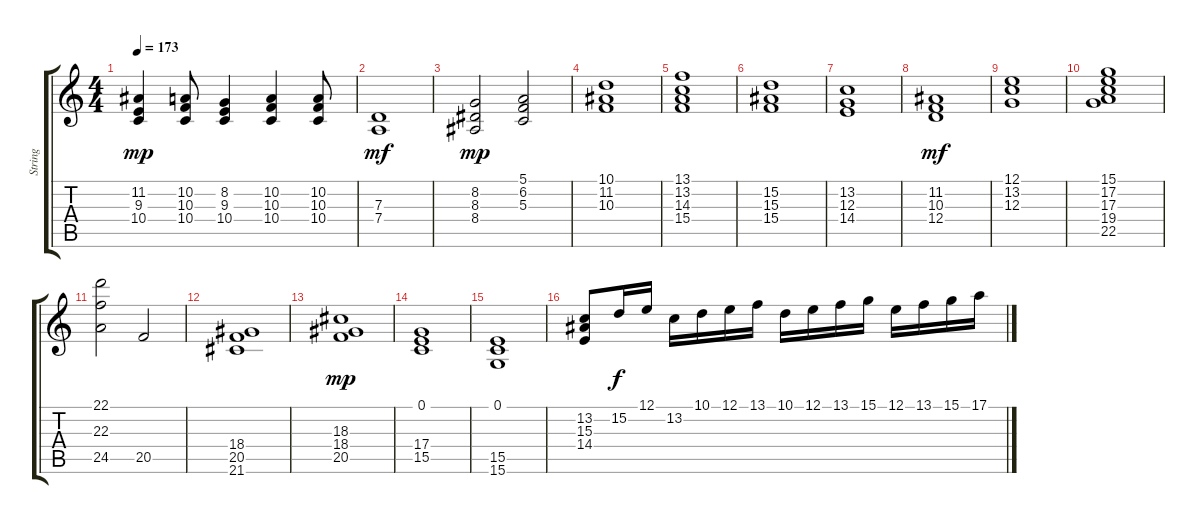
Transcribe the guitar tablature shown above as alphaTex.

\track ("String" "String") {instrument stringensemble1}
\staff {score tabs}
\tuning (E4 B3 G3 D3 A2 E2) {hide}
\ts (4 4)
\tempo 173
\clef g2
\ks c
(11.2 9.3 10.4).4{dy mp} (10.2 10.3 10.4).8 (8.2 9.3 10.4).4 (10.2 10.3 10.4).4 (10.2 10.3 10.4).8 |
(7.3 7.4).1{dy mf} |
(8.2 8.3 8.4).2{dy mp} (5.1 6.2 5.3).2 |
(10.1 11.2 10.3).1 |
(13.1 13.2 14.3 15.4).1 |
(15.2 15.3 15.4).1 |
(13.2 12.3 14.4).1 |
(11.2 10.3 12.4).1{dy mf} |
(12.1 13.2 12.3).1 |
(15.1 17.2 17.3 19.4 22.5).1 |
(22.1 22.3 24.5).2 20.5.2 |
(18.4 20.5 21.6).1 |
(18.3 18.4 20.5).1{dy mp} |
(0.1 17.4 15.5).1 |
(0.1 15.5 15.6).1 |
(13.2 15.3 14.4).8 15.2.16{dy f} 12.1.16 13.2.16 10.1.16 12.1.16 13.1.16 10.1.16 12.1.16 13.1.16 15.1.16 12.1.16 13.1.16 15.1.16 17.1.16
